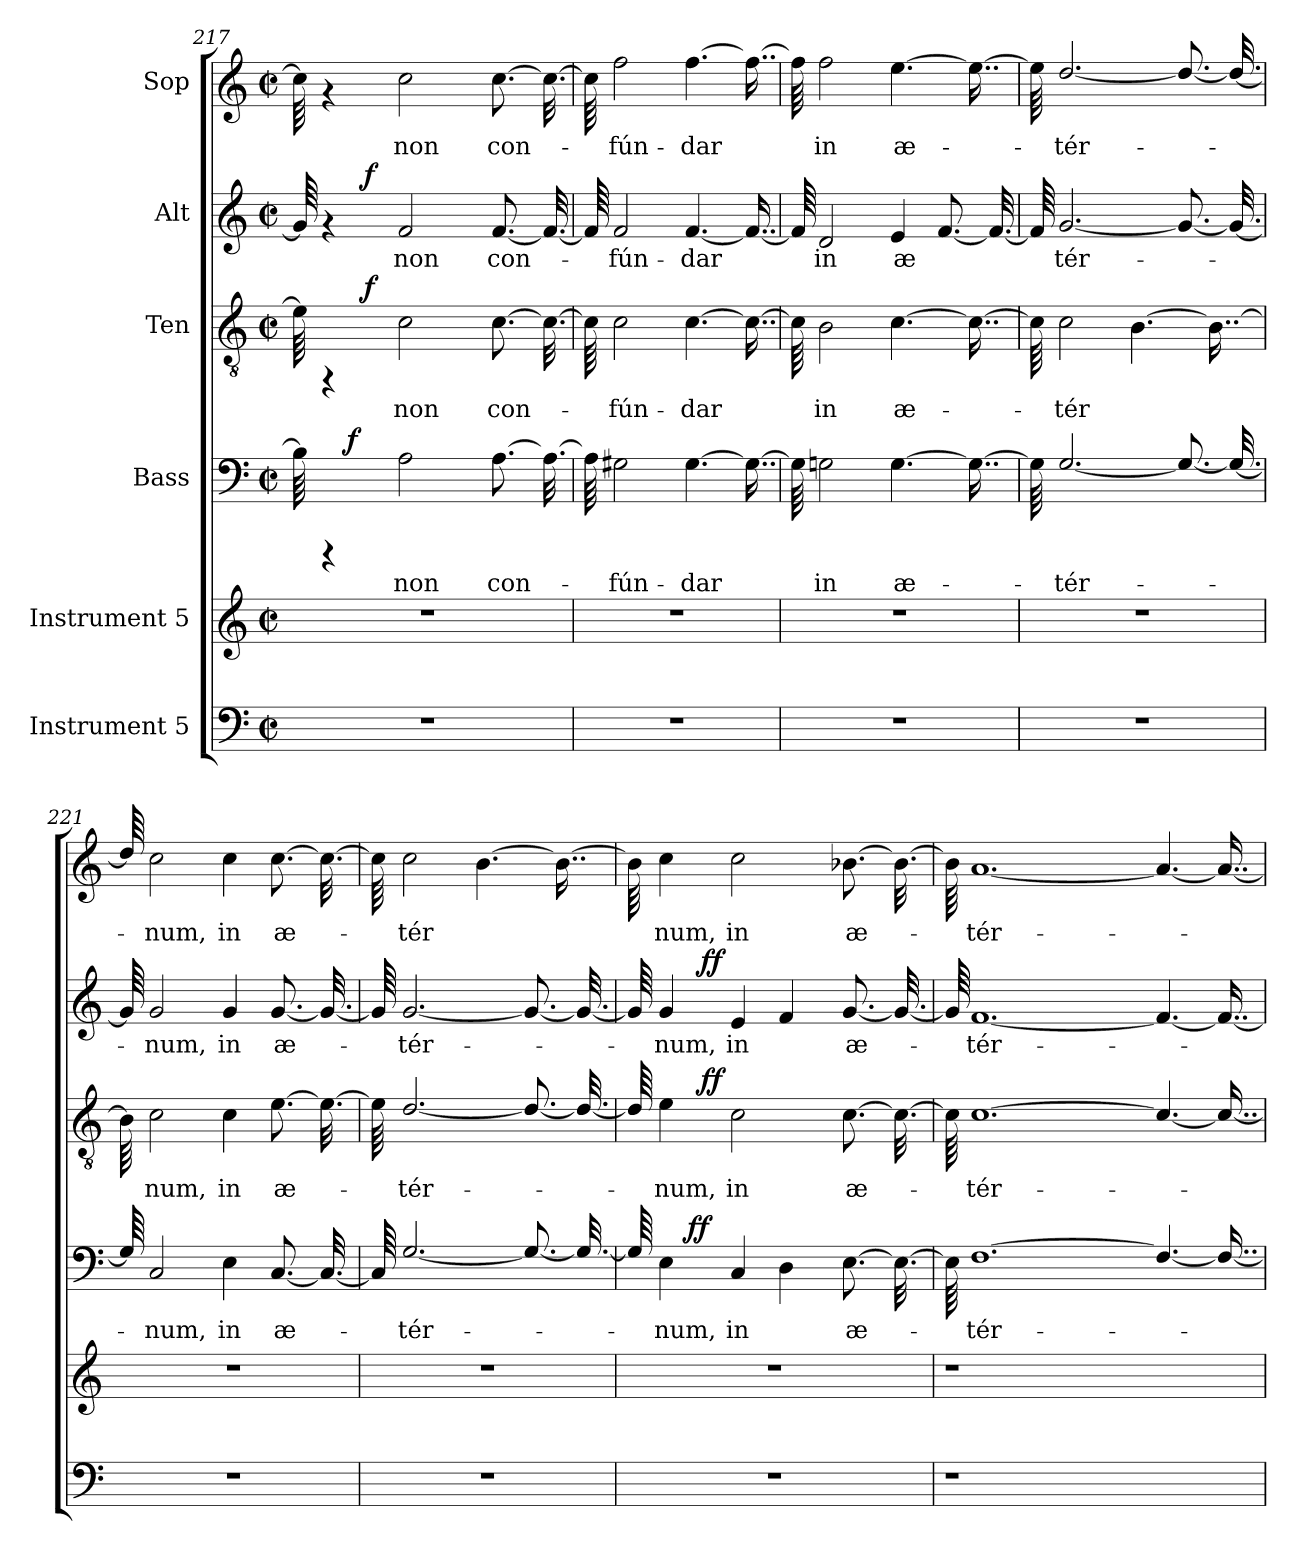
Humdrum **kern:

**kern	**kern	**kern	**text	**dynam	**kern	**text	**dynam	**kern	**text	**dynam	**kern	**text
*part6	*part5	*part4	*part4	*part4	*part3	*part3	*part3	*part2	*part2	*part2	*part1	*part1
*staff6	*staff5	*staff4	*staff4	*staff4	*staff3	*staff3	*staff3	*staff2	*staff2	*staff2	*staff1	*staff1
*I"Instrument 5	*I"Instrument 5	*I"Bass	*	*	*I"Ten	*	*	*I"Alt	*	*	*I"Sop	*
*clefF4	*clefG2	*clefF4	*	*	*clefGv2	*	*	*clefG2	*	*	*clefG2	*
*k[]	*k[]	*k[]	*	*	*k[]	*	*	*k[]	*	*	*k[]	*
*C:	*C:	*C:	*	*	*C:	*	*	*C:	*	*	*C:	*
*M2/2	*M2/2	*M2/2	*	*	*M2/2	*	*	*M2/2	*	*	*M2/2	*
*met(c|)	*met(c|)	*met(c|)	*	*	*met(c|)	*	*	*met(c|)	*	*	*met(c|)	*
=217	=217	=217	=217	=217	=217	=217	=217	=217	=217	=217	=217	=217
*	*	*^	*	*	*^	*	*	*^	*	*	*	*
1r	1r	64B-\]	16ryy	.	.	64e\]	8ryy	.	.	64g/]	8ryy	.	.	64cc\]	.
.	.	4rCCC	.	.	.	4rFF	.	.	.	4rf	.	.	.	4rf	.
.	.	.	64ryy	.	.	.	.	.	.	.	.	.	.	.	.
!	!	!	!	!	!LO:DY:a	!	!	!	!	!	!	!	!	!	!
.	.	.	2ryy	.	f	.	.	.	.	.	.	.	.	.	.
!	!	!	!	!	!	!	!	!	!LO:DY:a	!	!	!	!LO:DY:a	!	!
.	.	.	.	.	.	.	2..ryy	.	f	.	2..ryy	.	f	.	.
!	!	!	!	!LO:LY:b:cj	!	!	!	!LO:LY:b:cj	!	!	!	!LO:LY:b:cj	!	!	!LO:LY:b:cj
.	.	2A\	.	non	.	2c\	.	non	.	2f/	.	non	.	2cc\	non
.	.	.	4ryy	.	.	.	.	.	.	.	.	.	.	.	.
!	!	!	!	!LO:LY:b:cj	!	!	!	!LO:LY:b:cj	!	!	!	!LO:LY:b:cj	!	!	!LO:LY:b:cj
.	.	[>8.A\	.	con-	.	[>8.c\	.	con-	.	[<8.f/	.	con-	.	[>8.cc\	con-
.	.	.	8ryy	.	.	.	.	.	.	.	.	.	.	.	.
.	.	32.A\_>	32.ryy	.	.	32.c\_>	.	.	.	32.f/_<	.	.	.	32.cc\_>	.
*	*	*v	*v	*	*	*	*	*	*	*v	*v	*	*	*	*
*	*	*	*	*	*v	*v	*	*	*	*	*	*	*
=218	=218	=218	=218	=218	=218	=218	=218	=218	=218	=218	=218	=218
1r	1r	64A\]	.	.	64c\]	.	.	64f/]	.	.	64cc\]	.
!	!	!	!LO:LY:b:cj	!	!	!LO:LY:b:cj	!	!	!LO:LY:b:cj	!	!	!LO:LY:b:cj
.	.	2G#X\	-fún-	.	2c\	-fún-	.	2f/	-fún-	.	2ff\	-fún-
!	!	!	!LO:LY:b:cj	!	!	!LO:LY:b:cj	!	!	!LO:LY:b:cj	!	!	!LO:LY:b:cj
.	.	[>4.G#\	-dar	.	[>4.c\	-dar	.	[<4.f/	-dar	.	[>4.ff\	-dar
.	.	16..G#\_>	.	.	16..c\_>	.	.	16..f/_<	.	.	16..ff\_>	.
=219	=219	=219	=219	=219	=219	=219	=219	=219	=219	=219	=219	=219
1r	1r	64G#\]	.	.	64c\]	.	.	64f/]	.	.	64ff\]	.
!	!	!	!LO:LY:b:cj	!	!	!LO:LY:b:cj	!	!	!LO:LY:b:cj	!	!	!LO:LY:b:cj
.	.	2G\	in	.	2B\	in	.	2d/	in	.	2ff\	in
!	!	!	!LO:LY:b:cj	!	!	!LO:LY:b:cj	!	!	!LO:LY:b:cj	!	!	!LO:LY:b:cj
.	.	[>4.G\	æ-	.	[>4.c\	æ-	.	4e/	æ-	.	[>4.ee\	æ-
!	!	!	!	!	!	!	!	!	!LO:LY:b:cj	!	!	!
.	.	.	.	.	.	.	.	[<8.f/	--	.	.	.
.	.	16..G\_>	.	.	16..c\_>	.	.	.	.	.	16..ee\_>	.
.	.	.	.	.	.	.	.	32.f/_<	.	.	.	.
!!LO:PB:g=z
=220	=220	=220	=220	=220	=220	=220	=220	=220	=220	=220	=220	=220
1r	1r	64G\]	.	.	64c\]	.	.	64f/]	.	.	64ee\]	.
!	!	!	!LO:LY:b:cj	!	!	!LO:LY:b:cj	!	!	!LO:LY:b:cj	!	!	!LO:LY:b:cj
.	.	[<2.G/	-tér-	.	2c\	-tér-	.	[<2.g/	-tér-	.	[<2.dd/	-tér-
!	!	!	!	!	!	!LO:LY:b:cj	!	!	!	!	!	!
.	.	.	.	.	[>4.B\	--	.	.	.	.	.	.
.	.	8.G/_<	.	.	.	.	.	8.g/_<	.	.	8.dd/_<	.
.	.	.	.	.	16..B\_>	.	.	.	.	.	.	.
.	.	32.G/_<	.	.	.	.	.	32.g/_<	.	.	32.dd/_<	.
=221	=221	=221	=221	=221	=221	=221	=221	=221	=221	=221	=221	=221
1r	1r	64G/]	.	.	64B\]	.	.	64g/]	.	.	64dd/]	.
!	!	!	!LO:LY:b:cj	!	!	!LO:LY:b:cj	!	!	!LO:LY:b:cj	!	!	!LO:LY:b:cj
.	.	2C/	-num,	.	2c\	-num,	.	2g/	-num,	.	2cc\	-num,
!	!	!	!LO:LY:b:cj	!	!	!LO:LY:b:cj	!	!	!LO:LY:b:cj	!	!	!LO:LY:b:cj
.	.	4E\	in	.	4c\	in	.	4g/	in	.	4cc\	in
!	!	!	!LO:LY:b:cj	!	!	!LO:LY:b:cj	!	!	!LO:LY:b:cj	!	!	!LO:LY:b:cj
.	.	[<8.C/	æ-	.	[>8.e\	æ-	.	[<8.g/	æ-	.	[>8.cc\	æ-
.	.	32.C/_<	.	.	32.e\_>	.	.	32.g/_<	.	.	32.cc\_>	.
=222	=222	=222	=222	=222	=222	=222	=222	=222	=222	=222	=222	=222
1r	1r	64C/]	.	.	64e\]	.	.	64g/]	.	.	64cc\]	.
!	!	!	!LO:LY:b:cj	!	!	!LO:LY:b:cj	!	!	!LO:LY:b:cj	!	!	!LO:LY:b:cj
.	.	[<2.G/	-tér-	.	[<2.d/	-tér-	.	[<2.g/	-tér-	.	2cc\	-tér-
!	!	!	!	!	!	!	!	!	!	!	!	!LO:LY:b:cj
.	.	.	.	.	.	.	.	.	.	.	[>4.b\	--
.	.	8.G/_<	.	.	8.d/_<	.	.	8.g/_<	.	.	.	.
.	.	.	.	.	.	.	.	.	.	.	16..b\_>	.
.	.	32.G/_<	.	.	32.d/_<	.	.	32.g/_<	.	.	.	.
=223	=223	=223	=223	=223	=223	=223	=223	=223	=223	=223	=223	=223
*	*	*^	*	*	*^	*	*	*^	*	*	*	*
1r	1r	64G/]	8ryy	.	.	64d/]	8ryy	.	.	64g/]	8ryy	.	.	64b\]	.
!	!	!	!	!LO:LY:b:cj	!	!	!	!LO:LY:b:cj	!	!	!	!LO:LY:b:cj	!	!	!LO:LY:b:cj
.	.	4E\	.	-num,	.	4e\	.	-num,	.	4g/	.	-num,	.	4cc\	-num,
!	!	!	!	!	!LO:DY:a	!	!	!	!	!	!	!	!	!	!
.	.	.	2..ryy	.	ff	.	32ryy	.	.	.	32ryy	.	.	.	.
!	!	!	!	!	!	!	!	!	!LO:DY:a	!	!	!	!LO:DY:a	!	!
.	.	.	.	.	.	.	2ryy	.	ff	.	2ryy	.	ff	.	.
!	!	!	!	!LO:LY:b:cj	!	!	!	!LO:LY:b:cj	!	!	!	!LO:LY:b:cj	!	!	!LO:LY:b:cj
.	.	4C/	.	in	.	2c\	.	in	.	4e/	.	in	.	2cc\	in
!	!	!	!	!LO:LY:b:cj	!	!	!	!	!	!	!	!LO:LY:b:cj	!	!	!
.	.	4D\	.	.	.	.	.	.	.	4f/	.	.	.	.	.
.	.	.	.	.	.	.	4ryy	.	.	.	4ryy	.	.	.	.
!	!	!	!	!LO:LY:b:cj	!	!	!	!LO:LY:b:cj	!	!	!	!LO:LY:b:cj	!	!	!LO:LY:b:cj
.	.	[>8.E\	.	æ-	.	[>8.c\	.	æ-	.	[<8.g/	.	æ-	.	[>8.b-X\	æ-
.	.	.	.	.	.	.	16.ryy	.	.	.	16.ryy	.	.	.	.
.	.	32.E\_>	.	.	.	32.c\_>	.	.	.	32.g/_<	.	.	.	32.b-\_>	.
*	*	*v	*v	*	*	*	*	*	*	*v	*v	*	*	*	*
*	*	*	*	*	*v	*v	*	*	*	*	*	*	*
=224	=224	=224	=224	=224	=224	=224	=224	=224	=224	=224	=224	=224
1r	1r	64E\]	.	.	64c\]	.	.	64g/]	.	.	64b-\]	.
!	!	!	!LO:LY:b:cj	!	!	!LO:LY:b:cj	!	!	!LO:LY:b:cj	!	!	!LO:LY:b:cj
.	.	[<1.F	-tér-	.	[<1.c	-tér-	.	[<1.f	-tér-	.	[<1.a	-tér-
1ryy	1ryy	.	.	.	.	.	.	.	.	.	.	.
.	.	4.F/_<	.	.	4.c/_<	.	.	4.f/_<	.	.	4.a/_<	.
.	.	16..F/_<	.	.	16..c/_<	.	.	16..f/_<	.	.	16..a/_<	.
=	=	=	=	=	=	=	=	=	=	=	=	=
*-	*-	*-	*-	*-	*-	*-	*-	*-	*-	*-	*-	*-
